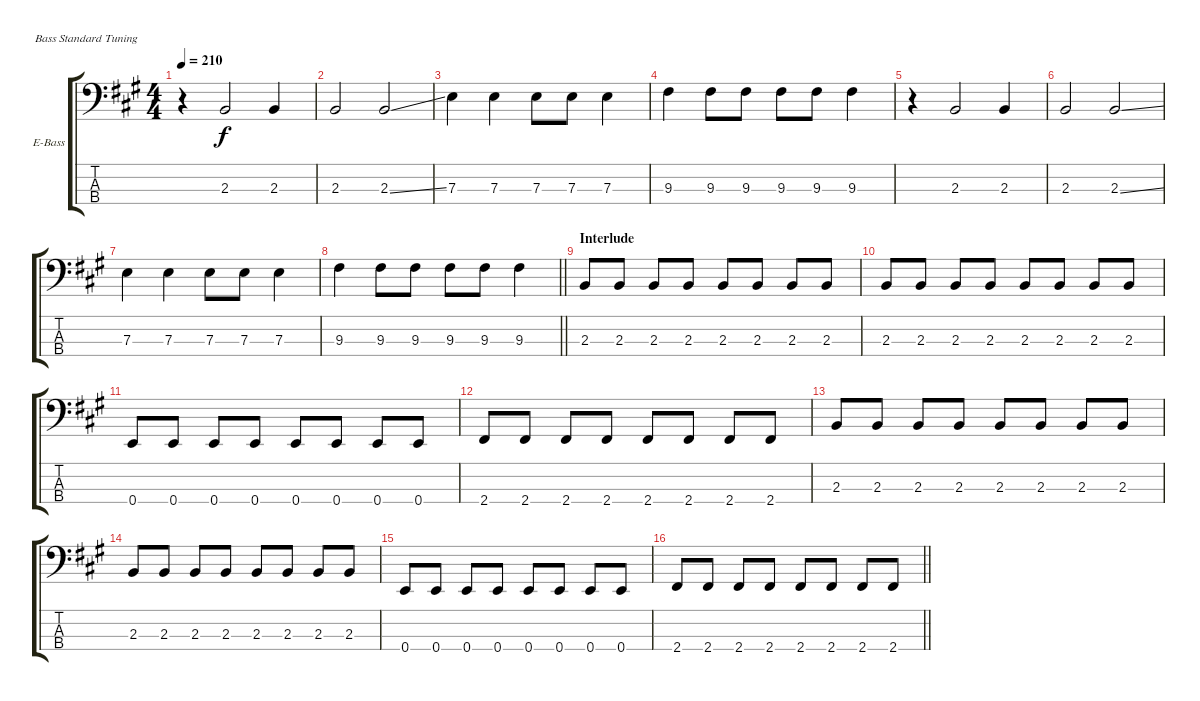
\defaultSystemsLayout 4
\bracketExtendMode groupsimilarinstruments
\firstSystemTrackNameOrientation horizontal
\otherSystemsTrackNameOrientation horizontal
\track ("Bass" "E-Bass") {instrument electricbassfinger}
\staff {score tabs}
\tuning (G2 D2 A1 E1)
\ts (4 4)
\tempo 210
\clef f4
\ks a
r.4{dy f} 2.3.2 2.3.4 |
2.3.2 2.3{ss}.2 |
7.3.4 7.3.4 7.3.8 7.3.8 7.3.4 |
9.3.4 9.3.8 9.3.8 9.3.8 9.3.8 9.3.4 |
r.4 2.3.2 2.3.4 |
2.3.2 2.3{ss}.2 |
7.3.4 7.3.4 7.3.8 7.3.8 7.3.4 |
\barLineRight lightlight
9.3.4 9.3.8 9.3.8 9.3.8 9.3.8 9.3.4 |
\section ("" "Interlude")
2.3.8 2.3.8 2.3.8 2.3.8 2.3.8 2.3.8 2.3.8 2.3.8 |
2.3.8 2.3.8 2.3.8 2.3.8 2.3.8 2.3.8 2.3.8 2.3.8 |
0.4.8 0.4.8 0.4.8 0.4.8 0.4.8 0.4.8 0.4.8 0.4.8 |
2.4.8 2.4.8 2.4.8 2.4.8 2.4.8 2.4.8 2.4.8 2.4.8 |
2.3.8 2.3.8 2.3.8 2.3.8 2.3.8 2.3.8 2.3.8 2.3.8 |
2.3.8 2.3.8 2.3.8 2.3.8 2.3.8 2.3.8 2.3.8 2.3.8 |
0.4.8 0.4.8 0.4.8 0.4.8 0.4.8 0.4.8 0.4.8 0.4.8 |
\barLineRight lightlight
2.4.8 2.4.8 2.4.8 2.4.8 2.4.8 2.4.8 2.4.8 2.4.8
